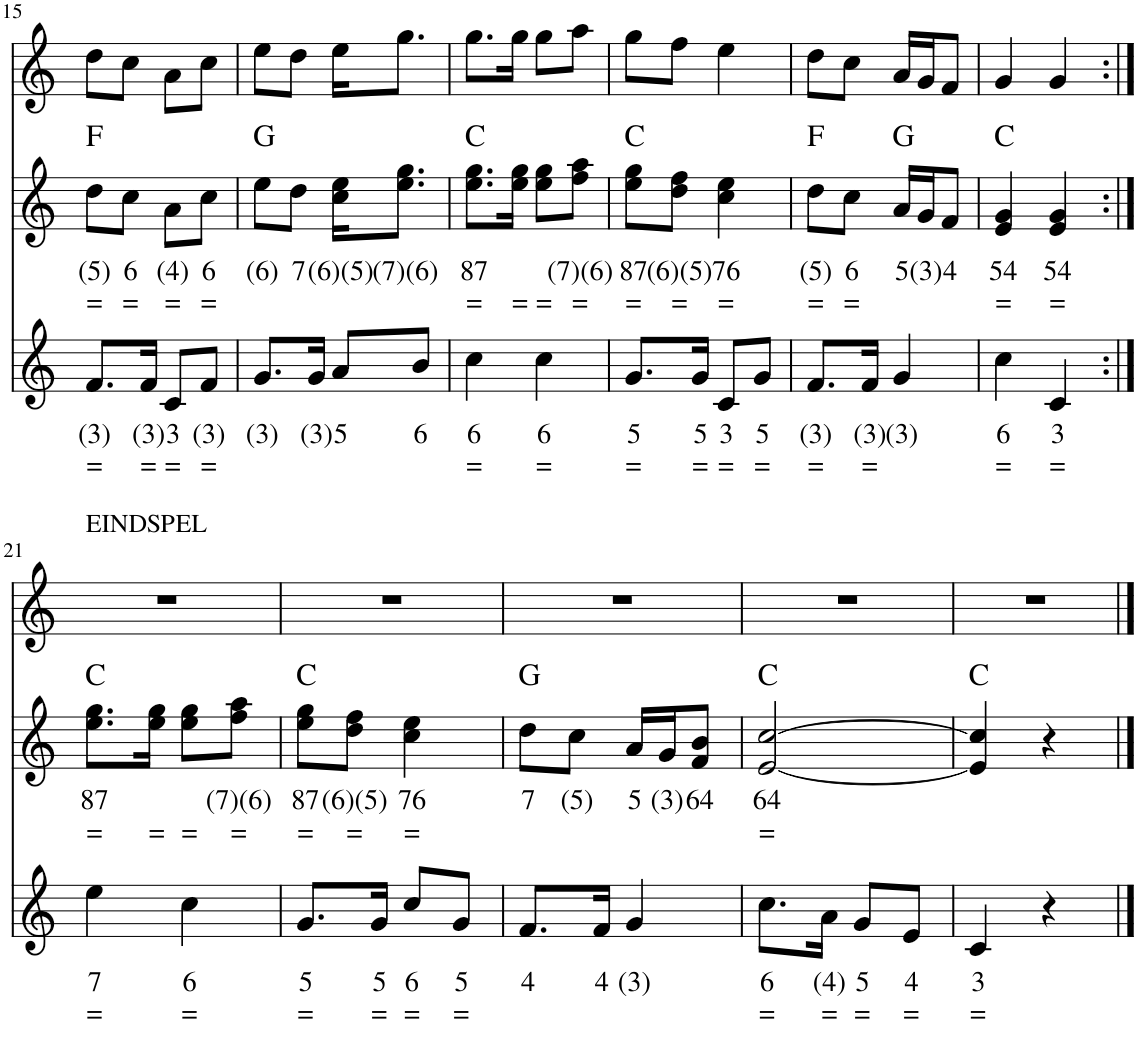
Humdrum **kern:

**kern	**text	**text	**kern	**text	**text	**harte	**kern
*part3	*part3	*part3	*part2	*part2	*part2	*part2	*part1
*staff3	*staff3	*staff3	*staff2	*staff2	*staff2	*	*staff1
*I"Contrabas, Bass	*	*	*I"Accordion, Accordion	*	*	*	*I"Viool, Violin/Voice
*	*	*	*I'Acc	*	*	*	*
!!LO:PB:g=z
*clefG2	*	*	*clefG2	*	*	*	*clefG2
*k[]	*	*	*k[]	*	*	*	*k[]
*M2/4	*	*	*M2/4	*	*	*	*M2/4
=15	=15	=15	=15	=15	=15	=15	=15
!	!LO:LY:b	!LO:LY:b	!	!LO:LY:b	!LO:LY:b	!	!
8.f/L	(3)	=	8dd\L	(5)	=	F:maj	8dd\L
!	!	!	!	!LO:LY:b	!LO:LY:b	!	!
.	.	.	8cc\J	6	=	.	8cc\J
!	!LO:LY:b	!LO:LY:b	!	!	!	!	!
16f/Jk	(3)	=	.	.	.	.	.
!	!LO:LY:b	!LO:LY:b	!	!LO:LY:b	!LO:LY:b	!	!
8c/L	3	=	8a\L	(4)	=	.	8a\L
!	!LO:LY:b	!LO:LY:b	!	!LO:LY:b	!LO:LY:b	!	!
8f/J	(3)	=	8cc\J	6	=	.	8cc\J
=16	=16	=16	=16	=16	=16	=16	=16
!	!LO:LY:b	!	!	!LO:LY:b	!	!	!
8.g/L	(3)	.	8ee\L	(6)	.	G:maj	8ee\L
!	!	!	!	!LO:LY:b	!	!	!
.	.	.	8dd\J	7	.	.	8dd\J
!	!LO:LY:b	!	!	!	!	!	!
16g/Jk	(3)	.	.	.	.	.	.
!	!LO:LY:b	!	!	!LO:LY:b	!	!	!
8a/L	5	.	16cc\ 16ee\KL	(6)(5)	.	.	16ee\KL
!	!	!	!	!LO:LY:b	!	!	!
.	.	.	8.ee\ 8.gg\J	(7)(6)	.	.	8.gg\J
!	!LO:LY:b	!	!	!	!	!	!
8b/J	6	.	.	.	.	.	.
=17	=17	=17	=17	=17	=17	=17	=17
!	!LO:LY:b	!LO:LY:b	!	!LO:LY:b	!LO:LY:b	!	!
4cc\	6	=	8.ee\ 8.gg\L	87	=	C:maj	8.gg\L
!	!	!	!	!	!LO:LY:b	!	!
.	.	.	16ee\ 16gg\Jk	.	=	.	16gg\Jk
!	!LO:LY:b	!LO:LY:b	!	!	!LO:LY:b	!	!
4cc\	6	=	8ee\ 8gg\L	.	=	.	8gg\L
!	!	!	!	!LO:LY:b	!LO:LY:b	!	!
.	.	.	8ff\ 8aa\J	(7)(6)	=	.	8aa\J
=18	=18	=18	=18	=18	=18	=18	=18
!	!LO:LY:b	!LO:LY:b	!	!LO:LY:b	!LO:LY:b	!	!
8.g/L	5	=	8ee\ 8gg\L	87	=	C:maj	8gg\L
!	!	!	!	!LO:LY:b	!LO:LY:b	!	!
.	.	.	8dd\ 8ff\J	(6)(5)	=	.	8ff\J
!	!LO:LY:b	!LO:LY:b	!	!	!	!	!
16g/Jk	5	=	.	.	.	.	.
!	!LO:LY:b	!LO:LY:b	!	!LO:LY:b	!LO:LY:b	!	!
8c/L	3	=	4cc\ 4ee\	76	=	.	4ee\
!	!LO:LY:b	!LO:LY:b	!	!	!	!	!
8g/J	5	=	.	.	.	.	.
=19	=19	=19	=19	=19	=19	=19	=19
!	!LO:LY:b	!LO:LY:b	!	!LO:LY:b	!LO:LY:b	!	!
8.f/L	(3)	=	8dd\L	(5)	=	F:maj	8dd\L
!	!	!	!	!LO:LY:b	!LO:LY:b	!	!
.	.	.	8cc\J	6	=	.	8cc\J
!	!LO:LY:b	!LO:LY:b	!	!	!	!	!
16f/Jk	(3)	=	.	.	.	.	.
!	!LO:LY:b	!	!	!LO:LY:b	!	!	!
4g/	(3)	.	16a/LL	5	.	G:maj	16a/LL
!	!	!	!	!LO:LY:b	!	!	!
.	.	.	16g/J	(3)	.	.	16g/J
!	!	!	!	!LO:LY:b	!	!	!
.	.	.	8f/J	4	.	.	8f/J
=20	=20	=20	=20	=20	=20	=20	=20
!	!LO:LY:b	!LO:LY:b	!	!LO:LY:b	!LO:LY:b	!	!
4cc\	6	=	4e/ 4g/	54	=	C:maj	4g/
!	!LO:LY:b	!LO:LY:b	!	!LO:LY:b	!LO:LY:b	!	!
4c/	3	=	4e/ 4g/	54	=	.	4g/
!!LO:LB:g=z
=21:|!	=21:|!	=21:|!	=21:|!	=21:|!	=21:|!	=21:|!	=21:|!
!	!	!	!	!	!	!	!LO:TX:a:t=EINDSPEL
!	!LO:LY:b	!LO:LY:b	!	!LO:LY:b	!LO:LY:b	!	!
4ee\	7	=	8.ee\ 8.gg\L	87	=	C:maj	2r
!	!	!	!	!	!LO:LY:b	!	!
.	.	.	16ee\ 16gg\Jk	.	=	.	.
!	!LO:LY:b	!LO:LY:b	!	!	!LO:LY:b	!	!
4cc\	6	=	8ee\ 8gg\L	.	=	.	.
!	!	!	!	!LO:LY:b	!LO:LY:b	!	!
.	.	.	8ff\ 8aa\J	(7)(6)	=	.	.
=22	=22	=22	=22	=22	=22	=22	=22
!	!LO:LY:b	!LO:LY:b	!	!LO:LY:b	!LO:LY:b	!	!
8.g/L	5	=	8ee\ 8gg\L	87	=	C:maj	2r
!	!	!	!	!LO:LY:b	!LO:LY:b	!	!
.	.	.	8dd\ 8ff\J	(6)(5)	=	.	.
!	!LO:LY:b	!LO:LY:b	!	!	!	!	!
16g/Jk	5	=	.	.	.	.	.
!	!LO:LY:b	!LO:LY:b	!	!LO:LY:b	!LO:LY:b	!	!
8cc/L	6	=	4cc\ 4ee\	76	=	.	.
!	!LO:LY:b	!LO:LY:b	!	!	!	!	!
8g/J	5	=	.	.	.	.	.
=23	=23	=23	=23	=23	=23	=23	=23
!	!LO:LY:b	!	!	!LO:LY:b	!	!	!
8.f/L	4	.	8dd\L	7	.	G:maj	2r
!	!	!	!	!LO:LY:b	!	!	!
.	.	.	8cc\J	(5)	.	.	.
!	!LO:LY:b	!	!	!	!	!	!
16f/Jk	4	.	.	.	.	.	.
!	!LO:LY:b	!	!	!LO:LY:b	!	!	!
4g/	(3)	.	16a/LL	5	.	.	.
!	!	!	!	!LO:LY:b	!	!	!
.	.	.	16g/J	(3)	.	.	.
!	!	!	!	!LO:LY:b	!	!	!
.	.	.	8f/ 8b/J	64	.	.	.
=24	=24	=24	=24	=24	=24	=24	=24
!	!LO:LY:b	!LO:LY:b	!	!LO:LY:b	!LO:LY:b	!	!
8.cc\L	6	=	[2e/ [2cc/	64	=	C:maj	2r
!	!LO:LY:b	!LO:LY:b	!	!	!	!	!
16a\Jk	(4)	=	.	.	.	.	.
!	!LO:LY:b	!LO:LY:b	!	!	!	!	!
8g/L	5	=	.	.	.	.	.
!	!LO:LY:b	!LO:LY:b	!	!	!	!	!
8e/J	4	=	.	.	.	.	.
=25	=25	=25	=25	=25	=25	=25	=25
!	!LO:LY:b	!LO:LY:b	!	!	!	!	!
4c/	3	=	4e/] 4cc/]	.	.	C:maj	2r
4r	.	.	4r	.	.	.	.
==	==	==	==	==	==	==	==
*-	*-	*-	*-	*-	*-	*-	*-
